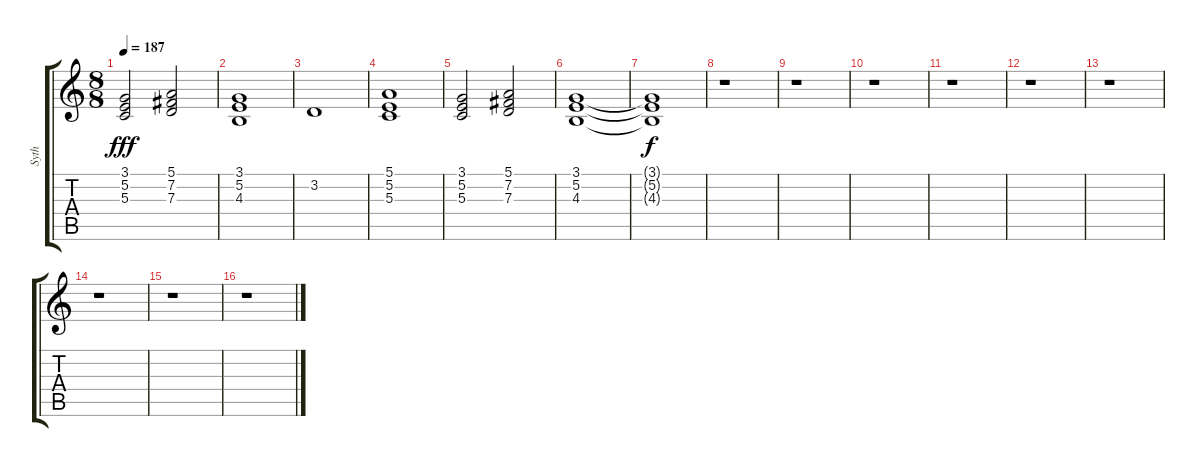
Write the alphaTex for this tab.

\track ("Syth" "Syth") {instrument pad2warm}
\staff {score tabs}
\tuning (E4 B3 G3 D3 A2 E2) {hide}
\ts (8 8)
\tempo 187
\clef g2
\ks c
(3.1 5.2 5.3).2{dy fff} (5.1 7.2 7.3).2 |
(3.1 5.2 4.3).1 |
3.2.1 |
(5.1 5.2 5.3).1 |
(3.1 5.2 5.3).2 (5.1 7.2 7.3).2 |
(3.1 5.2 4.3).1 |
(3.1{t} 5.2{t} 4.3{t}).1{dy f} |
r.1 |
r.1 |
r.1 |
r.1 |
r.1 |
r.1 |
r.1 |
r.1 |
r.1
